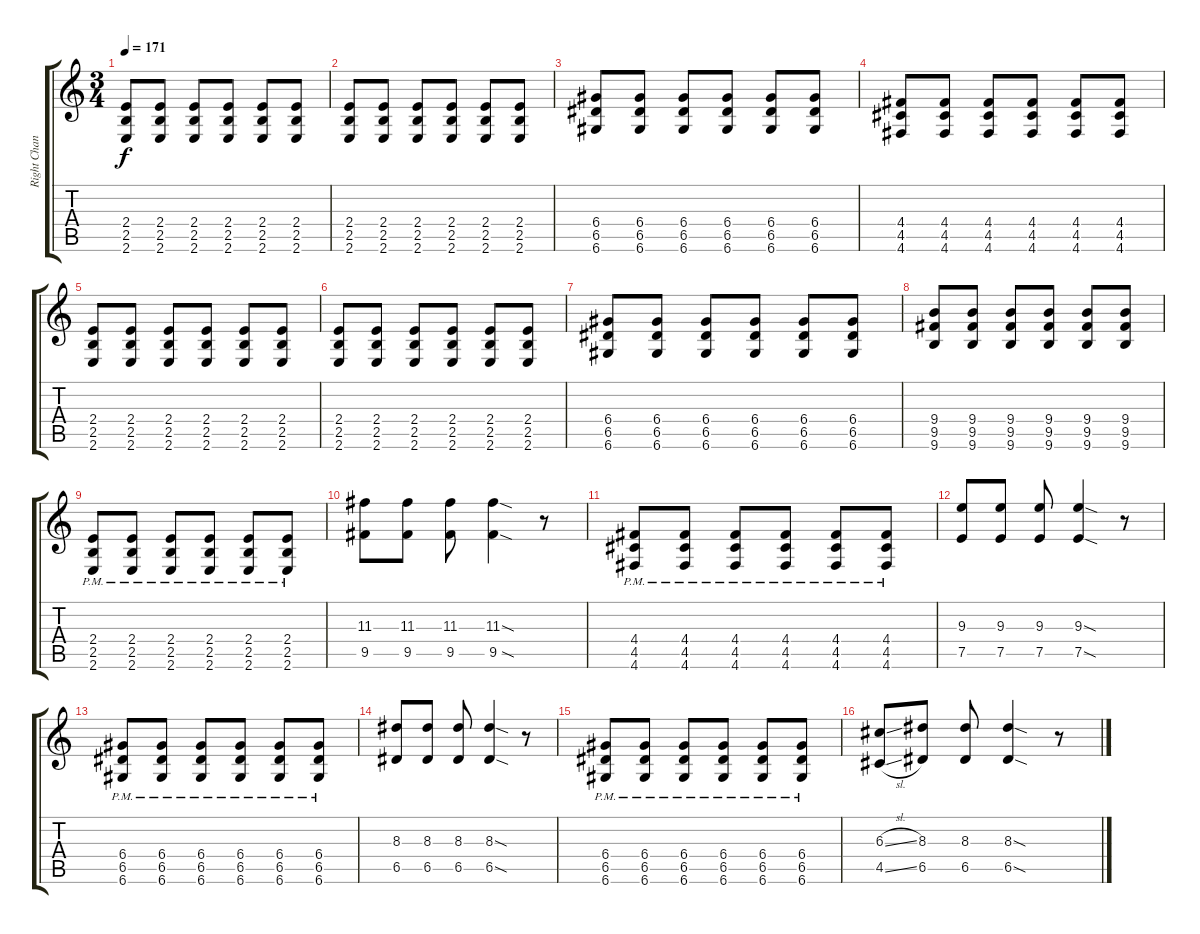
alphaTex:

\track ("Right Channel" "Right Chan") {instrument distortionguitar}
\staff {score tabs}
\tuning (E4 B3 G3 D3 A2 D2) {hide}
\ts (3 4)
\tempo 171
\clef g2
\ks c
(2.4 2.5 2.6).8{dy f} (2.4 2.5 2.6).8 (2.4 2.5 2.6).8 (2.4 2.5 2.6).8 (2.4 2.5 2.6).8 (2.4 2.5 2.6).8 |
(2.4 2.5 2.6).8 (2.4 2.5 2.6).8 (2.4 2.5 2.6).8 (2.4 2.5 2.6).8 (2.4 2.5 2.6).8 (2.4 2.5 2.6).8 |
(6.4 6.5 6.6).8 (6.4 6.5 6.6).8 (6.4 6.5 6.6).8 (6.4 6.5 6.6).8 (6.4 6.5 6.6).8 (6.4 6.5 6.6).8 |
(4.4 4.5 4.6).8 (4.4 4.5 4.6).8 (4.4 4.5 4.6).8 (4.4 4.5 4.6).8 (4.4 4.5 4.6).8 (4.4 4.5 4.6).8 |
(2.4 2.5 2.6).8 (2.4 2.5 2.6).8 (2.4 2.5 2.6).8 (2.4 2.5 2.6).8 (2.4 2.5 2.6).8 (2.4 2.5 2.6).8 |
(2.4 2.5 2.6).8 (2.4 2.5 2.6).8 (2.4 2.5 2.6).8 (2.4 2.5 2.6).8 (2.4 2.5 2.6).8 (2.4 2.5 2.6).8 |
(6.4 6.5 6.6).8 (6.4 6.5 6.6).8 (6.4 6.5 6.6).8 (6.4 6.5 6.6).8 (6.4 6.5 6.6).8 (6.4 6.5 6.6).8 |
(9.4 9.5 9.6).8 (9.4 9.5 9.6).8 (9.4 9.5 9.6).8 (9.4 9.5 9.6).8 (9.4 9.5 9.6).8 (9.4 9.5 9.6).8 |
(2.4{pm} 2.5{pm} 2.6{pm}).8 (2.4{pm} 2.5{pm} 2.6{pm}).8 (2.4{pm} 2.5{pm} 2.6{pm}).8 (2.4{pm} 2.5{pm} 2.6{pm}).8 (2.4{pm} 2.5{pm} 2.6{pm}).8 (2.4{pm} 2.5{pm} 2.6{pm}).8 |
(11.3 9.5).8 (11.3 9.5).8 (11.3 9.5).8 (11.3{sod} 9.5{sod}).4 r.8 |
(4.4{pm} 4.5{pm} 4.6{pm}).8 (4.4{pm} 4.5{pm} 4.6{pm}).8 (4.4{pm} 4.5{pm} 4.6{pm}).8 (4.4{pm} 4.5{pm} 4.6{pm}).8 (4.4{pm} 4.5{pm} 4.6{pm}).8 (4.4{pm} 4.5{pm} 4.6{pm}).8 |
(9.3 7.5).8 (9.3 7.5).8 (9.3 7.5).8 (9.3{sod} 7.5{sod}).4 r.8 |
(6.4{pm} 6.5{pm} 6.6{pm}).8 (6.4{pm} 6.5{pm} 6.6{pm}).8 (6.4{pm} 6.5{pm} 6.6{pm}).8 (6.4{pm} 6.5{pm} 6.6{pm}).8 (6.4{pm} 6.5{pm} 6.6{pm}).8 (6.4{pm} 6.5{pm} 6.6{pm}).8 |
(8.3 6.5).8 (8.3 6.5).8 (8.3 6.5).8 (8.3{sod} 6.5{sod}).4 r.8 |
(6.4{pm} 6.5{pm} 6.6{pm}).8 (6.4{pm} 6.5{pm} 6.6{pm}).8 (6.4{pm} 6.5{pm} 6.6{pm}).8 (6.4{pm} 6.5{pm} 6.6{pm}).8 (6.4{pm} 6.5{pm} 6.6{pm}).8 (6.4{pm} 6.5{pm} 6.6{pm}).8 |
(6.3{sl} 4.5{sl}).8 (8.3 6.5).8 (8.3 6.5).8 (8.3{sod} 6.5{sod}).4 r.8
